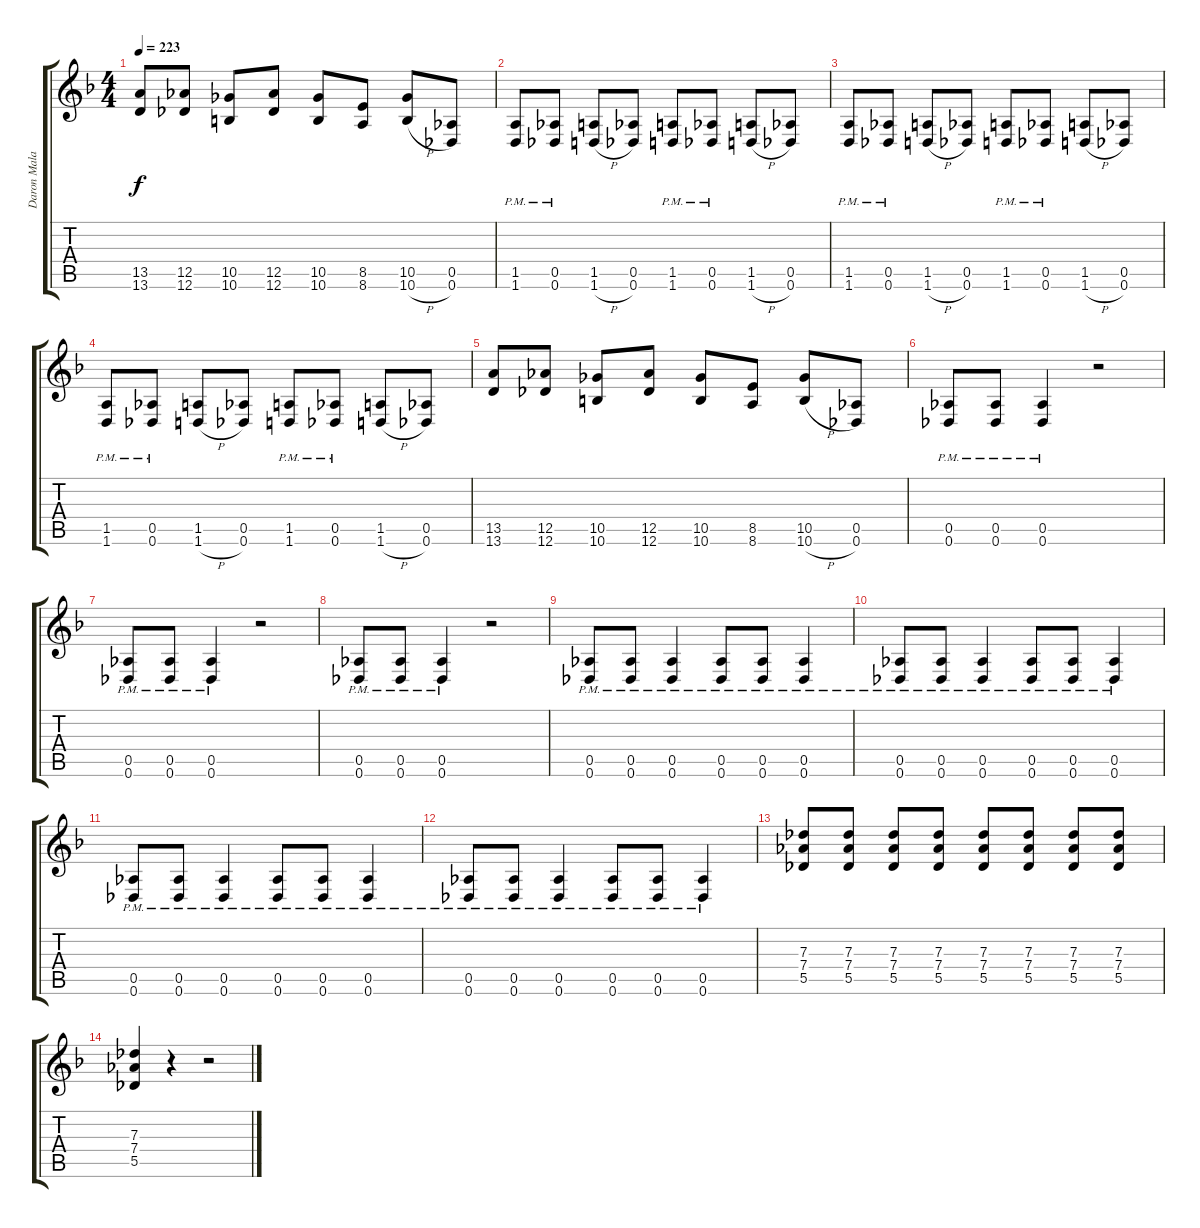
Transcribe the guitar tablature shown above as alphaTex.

\track ("Daron Malakian (Guitar)" "Daron Mala") {instrument distortionguitar}
\staff {score tabs}
\tuning (Eb4 Bb3 Gb3 Db3 Ab2 Db2) {hide}
\ts (4 4)
\tempo 223
\clef g2
\ks f
(13.5 13.6).8{dy f} (12.5 12.6).8 (10.5 10.6).8 (12.5 12.6).8 (10.5 10.6).8 (8.5 8.6).8 (10.5 10.6{h}).8 (0.5 0.6).8 |
(1.5{pm} 1.6{pm}).8 (0.5{pm} 0.6{pm}).8 (1.5 1.6{h}).8 (0.5 0.6).8 (1.5{pm} 1.6{pm}).8 (0.5{pm} 0.6{pm}).8 (1.5 1.6{h}).8 (0.5 0.6).8 |
(1.5{pm} 1.6{pm}).8 (0.5{pm} 0.6{pm}).8 (1.5 1.6{h}).8 (0.5 0.6).8 (1.5{pm} 1.6{pm}).8 (0.5{pm} 0.6{pm}).8 (1.5 1.6{h}).8 (0.5 0.6).8 |
(1.5{pm} 1.6{pm}).8 (0.5{pm} 0.6{pm}).8 (1.5 1.6{h}).8 (0.5 0.6).8 (1.5{pm} 1.6{pm}).8 (0.5{pm} 0.6{pm}).8 (1.5 1.6{h}).8 (0.5 0.6).8 |
(13.5 13.6).8 (12.5 12.6).8 (10.5 10.6).8 (12.5 12.6).8 (10.5 10.6).8 (8.5 8.6).8 (10.5 10.6{h}).8 (0.5 0.6).8 |
(0.5{pm} 0.6{pm}).8 (0.5{pm} 0.6{pm}).8 (0.5{pm} 0.6{pm}).4 r.2 |
(0.5{pm} 0.6{pm}).8 (0.5{pm} 0.6{pm}).8 (0.5{pm} 0.6{pm}).4 r.2 |
(0.5{pm} 0.6{pm}).8 (0.5{pm} 0.6{pm}).8 (0.5{pm} 0.6{pm}).4 r.2 |
(0.5{pm} 0.6{pm}).8 (0.5{pm} 0.6{pm}).8 (0.5{pm} 0.6{pm}).4 (0.5{pm} 0.6{pm}).8 (0.5{pm} 0.6{pm}).8 (0.5{pm} 0.6{pm}).4 |
(0.5{pm} 0.6{pm}).8 (0.5{pm} 0.6{pm}).8 (0.5{pm} 0.6{pm}).4 (0.5{pm} 0.6{pm}).8 (0.5{pm} 0.6{pm}).8 (0.5{pm} 0.6{pm}).4 |
(0.5{pm} 0.6{pm}).8 (0.5{pm} 0.6{pm}).8 (0.5{pm} 0.6{pm}).4 (0.5{pm} 0.6{pm}).8 (0.5{pm} 0.6{pm}).8 (0.5{pm} 0.6{pm}).4 |
(0.5{pm} 0.6{pm}).8 (0.5{pm} 0.6{pm}).8 (0.5{pm} 0.6{pm}).4 (0.5{pm} 0.6{pm}).8 (0.5{pm} 0.6{pm}).8 (0.5{pm} 0.6{pm}).4 |
(7.3 7.4 5.5).8 (7.3 7.4 5.5).8 (7.3 7.4 5.5).8 (7.3 7.4 5.5).8 (7.3 7.4 5.5).8 (7.3 7.4 5.5).8 (7.3 7.4 5.5).8 (7.3 7.4 5.5).8 |
(7.3 7.4 5.5).4 r.4 r.2
